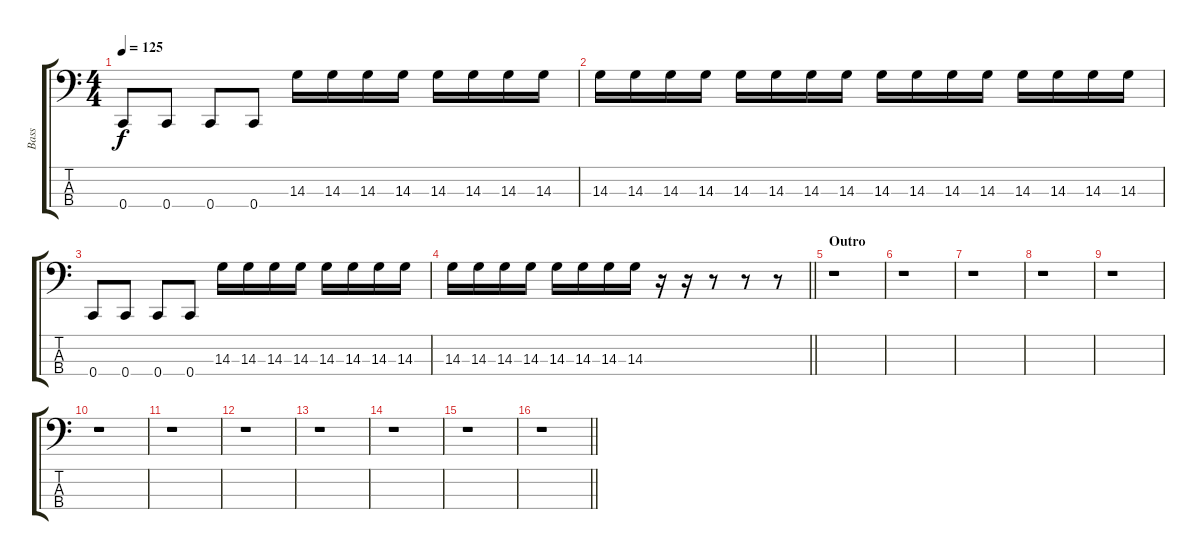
\track ("Bass" "Bass") {instrument slapbass1}
\staff {score tabs}
\tuning (Eb2 Bb1 F1 C1) {hide}
\ts (4 4)
\tempo 125
\clef f4
\ks c
0.4.8{dy f} 0.4.8 0.4.8 0.4.8 14.3.16 14.3.16 14.3.16 14.3.16 14.3.16 14.3.16 14.3.16 14.3.16 |
14.3.16 14.3.16 14.3.16 14.3.16 14.3.16 14.3.16 14.3.16 14.3.16 14.3.16 14.3.16 14.3.16 14.3.16 14.3.16 14.3.16 14.3.16 14.3.16 |
0.4.8 0.4.8 0.4.8 0.4.8 14.3.16 14.3.16 14.3.16 14.3.16 14.3.16 14.3.16 14.3.16 14.3.16 |
\barLineRight lightlight
14.3.16 14.3.16 14.3.16 14.3.16 14.3.16 14.3.16 14.3.16 14.3.16 r.16 r.16 r.8 r.8 r.8 |
\section ("" "Outro")
r.1 |
r.1 |
r.1 |
r.1 |
r.1 |
r.1 |
r.1 |
r.1 |
r.1 |
r.1 |
r.1 |
\barLineRight lightlight
r.1
